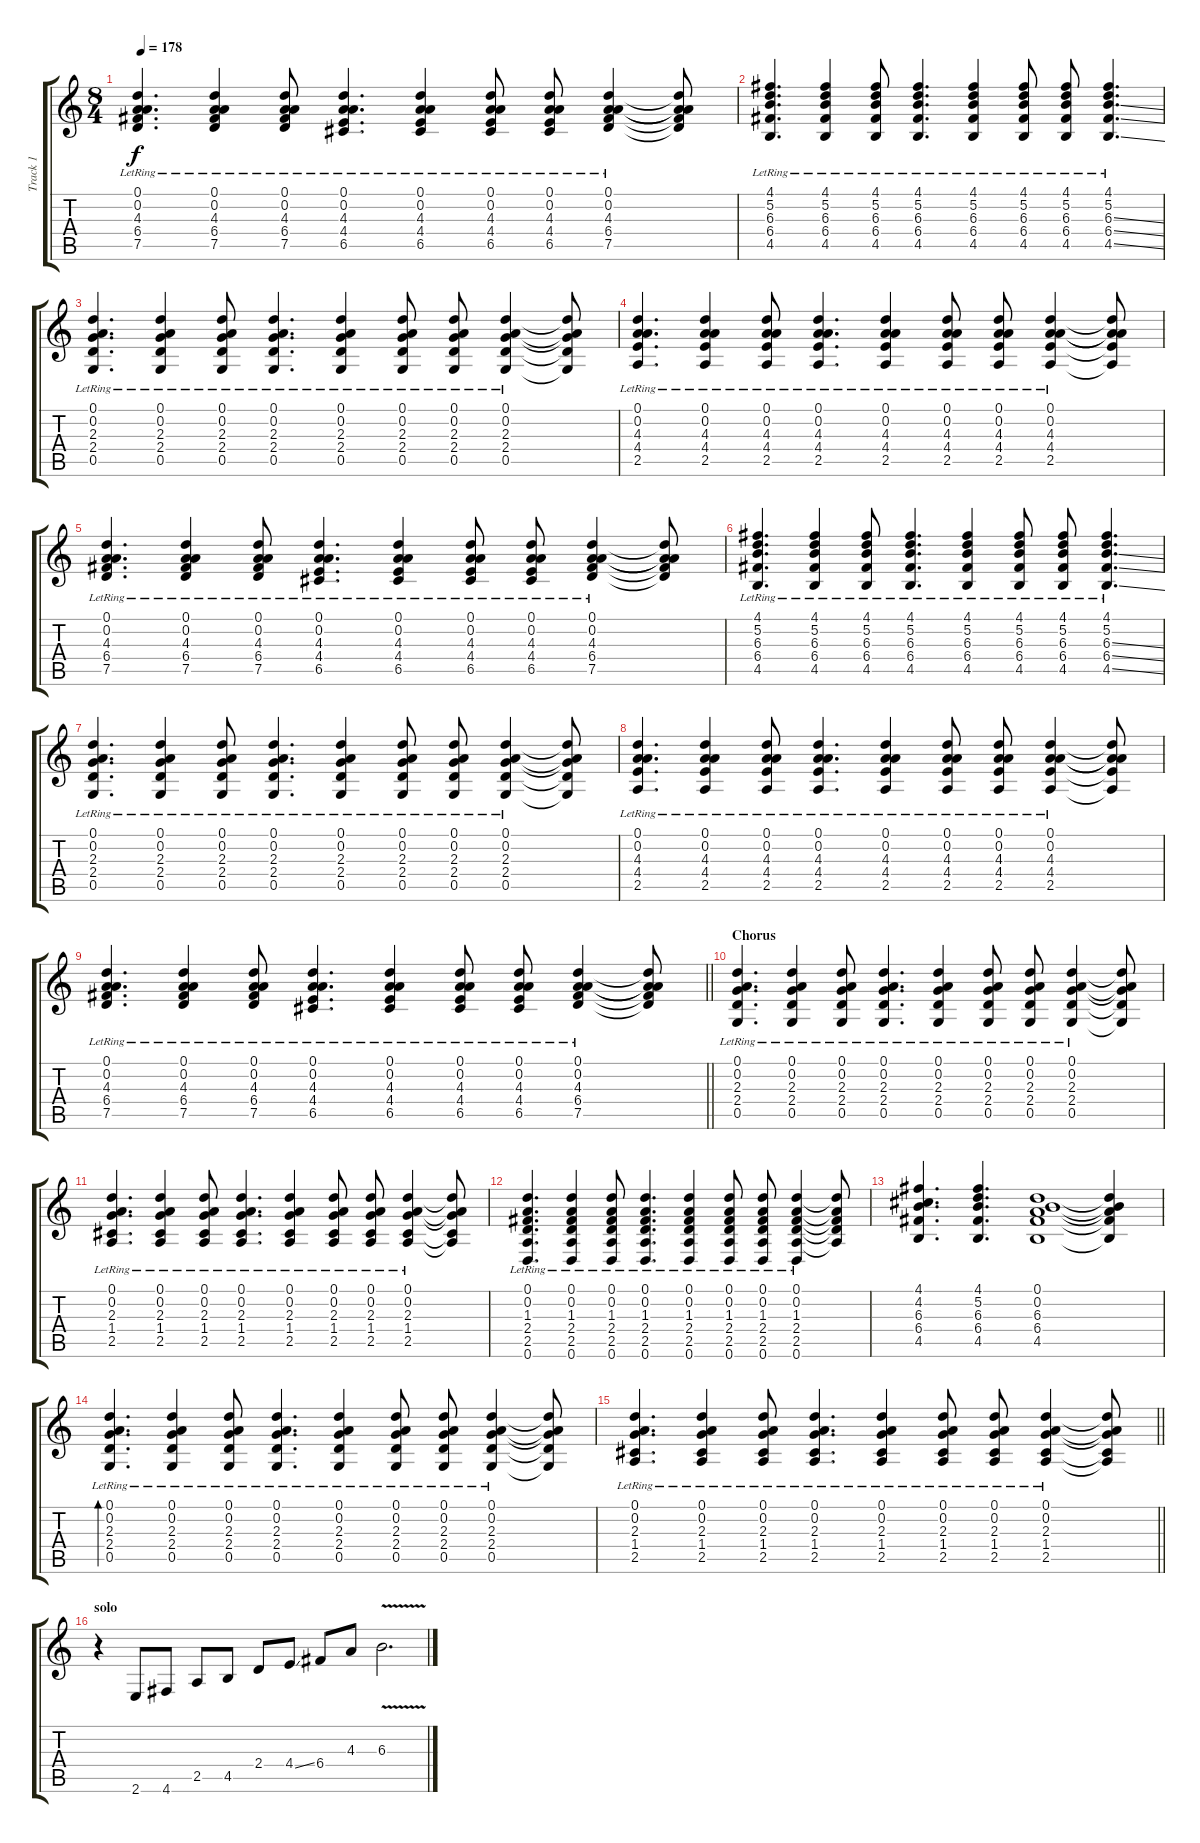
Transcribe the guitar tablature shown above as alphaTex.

\track ("Track 1" "Track 1") {instrument acousticguitarsteel}
\staff {score tabs}
\tuning (D4 A3 F3 C3 G2 D2) {hide}
\ts (8 4)
\tempo 178
\clef g2
\ks c
(0.1{lr} 0.2 4.3{lr} 6.4{lr} 7.5{lr}).4{d dy f} (0.1{lr} 0.2{lr} 4.3{lr} 6.4{lr} 7.5{lr}).4 (0.1{lr} 0.2{lr} 4.3{lr} 6.4{lr} 7.5{lr}).8 (0.1 0.2 4.3{lr} 4.4{lr} 6.5{lr}).4{d} (0.1 0.2 4.3{lr} 4.4{lr} 6.5{lr}).4 (0.1 0.2 4.3{lr} 4.4{lr} 6.5{lr}).8 (0.1 0.2 4.3{lr} 4.4{lr} 6.5{lr}).8 (0.1 0.2 4.3{lr} 6.4{lr} 7.5{lr}).4 (0.1{t} 0.2{t} 4.3{t} 6.4{t} 7.5{t}).8 |
(4.1{lr} 5.2{lr} 6.3{lr} 6.4{lr} 4.5{lr}).4{d} (4.1{lr} 5.2{lr} 6.3{lr} 6.4{lr} 4.5{lr}).4 (4.1{lr} 5.2{lr} 6.3{lr} 6.4{lr} 4.5{lr}).8 (4.1{lr} 5.2{lr} 6.3{lr} 6.4{lr} 4.5{lr}).4{d} (4.1{lr} 5.2{lr} 6.3{lr} 6.4{lr} 4.5{lr}).4 (4.1{lr} 5.2{lr} 6.3{lr} 6.4{lr} 4.5{lr}).8 (4.1{lr} 5.2{lr} 6.3{lr} 6.4{lr} 4.5{lr}).8 (4.1 5.2 6.3{ss lr} 6.4{ss lr} 4.5{ss lr}).4{d} |
(0.1{lr} 0.2{lr} 2.3{lr} 2.4{lr} 0.5{lr}).4{d} (0.1{lr} 0.2{lr} 2.3{lr} 2.4{lr} 0.5{lr}).4 (0.1{lr} 0.2{lr} 2.3{lr} 2.4{lr} 0.5{lr}).8 (0.1{lr} 0.2{lr} 2.3{lr} 2.4{lr} 0.5{lr}).4{d} (0.1{lr} 0.2{lr} 2.3{lr} 2.4{lr} 0.5{lr}).4 (0.1{lr} 0.2{lr} 2.3{lr} 2.4{lr} 0.5{lr}).8 (0.1{lr} 0.2{lr} 2.3{lr} 2.4{lr} 0.5{lr}).8 (0.1 0.2 2.3{lr} 2.4{lr} 0.5{lr}).4 (0.1{t} 0.2{t} 2.3{t} 2.4{t} 0.5{t}).8 |
(0.1{lr} 0.2 4.3{lr} 4.4{lr} 2.5{lr}).4{d} (0.1{lr} 0.2{lr} 4.3{lr} 4.4{lr} 2.5{lr}).4 (0.1{lr} 0.2{lr} 4.3{lr} 4.4{lr} 2.5{lr}).8 (0.1{lr} 0.2{lr} 4.3{lr} 4.4{lr} 2.5{lr}).4{d} (0.1{lr} 0.2{lr} 4.3{lr} 4.4{lr} 2.5{lr}).4 (0.1{lr} 0.2{lr} 4.3{lr} 4.4{lr} 2.5{lr}).8 (0.1{lr} 0.2{lr} 4.3{lr} 4.4{lr} 2.5{lr}).8 (0.1 0.2 4.3{lr} 4.4{lr} 2.5{lr}).4 (0.1{t} 0.2{t} 4.3{t} 4.4{t} 2.5{t}).8 |
(0.1{lr} 0.2 4.3{lr} 6.4{lr} 7.5{lr}).4{d} (0.1{lr} 0.2{lr} 4.3{lr} 6.4{lr} 7.5{lr}).4 (0.1{lr} 0.2{lr} 4.3{lr} 6.4{lr} 7.5{lr}).8 (0.1 0.2 4.3{lr} 4.4{lr} 6.5{lr}).4{d} (0.1 0.2 4.3{lr} 4.4{lr} 6.5{lr}).4 (0.1 0.2 4.3{lr} 4.4{lr} 6.5{lr}).8 (0.1 0.2 4.3{lr} 4.4{lr} 6.5{lr}).8 (0.1 0.2 4.3{lr} 6.4{lr} 7.5{lr}).4 (0.1{t} 0.2{t} 4.3{t} 6.4{t} 7.5{t}).8 |
(4.1{lr} 5.2{lr} 6.3{lr} 6.4{lr} 4.5{lr}).4{d} (4.1{lr} 5.2{lr} 6.3{lr} 6.4{lr} 4.5{lr}).4 (4.1{lr} 5.2{lr} 6.3{lr} 6.4{lr} 4.5{lr}).8 (4.1{lr} 5.2{lr} 6.3{lr} 6.4{lr} 4.5{lr}).4{d} (4.1{lr} 5.2{lr} 6.3{lr} 6.4{lr} 4.5{lr}).4 (4.1{lr} 5.2{lr} 6.3{lr} 6.4{lr} 4.5{lr}).8 (4.1{lr} 5.2{lr} 6.3{lr} 6.4{lr} 4.5{lr}).8 (4.1 5.2 6.3{ss lr} 6.4{ss lr} 4.5{ss lr}).4{d} |
(0.1{lr} 0.2{lr} 2.3{lr} 2.4{lr} 0.5{lr}).4{d} (0.1{lr} 0.2{lr} 2.3{lr} 2.4{lr} 0.5{lr}).4 (0.1{lr} 0.2{lr} 2.3{lr} 2.4{lr} 0.5{lr}).8 (0.1{lr} 0.2{lr} 2.3{lr} 2.4{lr} 0.5{lr}).4{d} (0.1{lr} 0.2{lr} 2.3{lr} 2.4{lr} 0.5{lr}).4 (0.1{lr} 0.2{lr} 2.3{lr} 2.4{lr} 0.5{lr}).8 (0.1{lr} 0.2{lr} 2.3{lr} 2.4{lr} 0.5{lr}).8 (0.1 0.2 2.3{lr} 2.4{lr} 0.5{lr}).4 (0.1{t} 0.2{t} 2.3{t} 2.4{t} 0.5{t}).8 |
(0.1{lr} 0.2 4.3{lr} 4.4{lr} 2.5{lr}).4{d} (0.1{lr} 0.2{lr} 4.3{lr} 4.4{lr} 2.5{lr}).4 (0.1{lr} 0.2{lr} 4.3{lr} 4.4{lr} 2.5{lr}).8 (0.1{lr} 0.2{lr} 4.3{lr} 4.4{lr} 2.5{lr}).4{d} (0.1{lr} 0.2{lr} 4.3{lr} 4.4{lr} 2.5{lr}).4 (0.1{lr} 0.2{lr} 4.3{lr} 4.4{lr} 2.5{lr}).8 (0.1{lr} 0.2{lr} 4.3{lr} 4.4{lr} 2.5{lr}).8 (0.1 0.2 4.3{lr} 4.4{lr} 2.5{lr}).4 (0.1{t} 0.2{t} 4.3{t} 4.4{t} 2.5{t}).8 |
\barLineRight lightlight
(0.1{lr} 0.2 4.3{lr} 6.4{lr} 7.5{lr}).4{d} (0.1{lr} 0.2{lr} 4.3{lr} 6.4{lr} 7.5{lr}).4 (0.1{lr} 0.2{lr} 4.3{lr} 6.4{lr} 7.5{lr}).8 (0.1 0.2 4.3{lr} 4.4{lr} 6.5{lr}).4{d} (0.1 0.2 4.3{lr} 4.4{lr} 6.5{lr}).4 (0.1 0.2 4.3{lr} 4.4{lr} 6.5{lr}).8 (0.1 0.2 4.3{lr} 4.4{lr} 6.5{lr}).8 (0.1 0.2 4.3{lr} 6.4{lr} 7.5{lr}).4 (0.1{t} 0.2{t} 4.3{t} 6.4{t} 7.5{t}).8 |
\section ("" "Chorus")
(0.1{lr} 0.2{lr} 2.3{lr} 2.4{lr} 0.5{lr}).4{d} (0.1{lr} 0.2{lr} 2.3{lr} 2.4{lr} 0.5{lr}).4 (0.1{lr} 0.2{lr} 2.3{lr} 2.4{lr} 0.5{lr}).8 (0.1{lr} 0.2{lr} 2.3{lr} 2.4{lr} 0.5{lr}).4{d} (0.1{lr} 0.2{lr} 2.3{lr} 2.4{lr} 0.5{lr}).4 (0.1{lr} 0.2{lr} 2.3{lr} 2.4{lr} 0.5{lr}).8 (0.1{lr} 0.2{lr} 2.3{lr} 2.4{lr} 0.5{lr}).8 (0.1 0.2 2.3{lr} 2.4{lr} 0.5{lr}).4 (0.1{t} 0.2{t} 2.3{t} 2.4{t} 0.5{t}).8 |
(0.1{lr} 0.2 2.3{lr} 1.4{lr} 2.5{lr}).4{d} (0.1{lr} 0.2{lr} 2.3{lr} 1.4{lr} 2.5{lr}).4 (0.1{lr} 0.2{lr} 2.3{lr} 1.4{lr} 2.5{lr}).8 (0.1{lr} 0.2{lr} 2.3{lr} 1.4{lr} 2.5{lr}).4{d} (0.1{lr} 0.2{lr} 2.3{lr} 1.4{lr} 2.5{lr}).4 (0.1{lr} 0.2{lr} 2.3{lr} 1.4{lr} 2.5{lr}).8 (0.1{lr} 0.2{lr} 2.3{lr} 1.4{lr} 2.5{lr}).8 (0.1 0.2 2.3{lr} 1.4{lr} 2.5{lr}).4 (0.1{t} 0.2{t} 2.3{t} 1.4{t} 2.5{t}).8 |
(0.1{lr} 0.2 1.3{lr} 2.4{lr} 2.5{lr} 0.6).4{d} (0.1{lr} 0.2{lr} 1.3{lr} 2.4{lr} 2.5{lr} 0.6).4 (0.1{lr} 0.2{lr} 1.3{lr} 2.4{lr} 2.5{lr} 0.6).8 (0.1{lr} 0.2{lr} 1.3{lr} 2.4{lr} 2.5{lr} 0.6).4{d} (0.1{lr} 0.2{lr} 1.3{lr} 2.4{lr} 2.5{lr} 0.6).4 (0.1{lr} 0.2{lr} 1.3{lr} 2.4{lr} 2.5{lr} 0.6).8 (0.1{lr} 0.2{lr} 1.3{lr} 2.4{lr} 2.5{lr} 0.6).8 (0.1 0.2 1.3{lr} 2.4{lr} 2.5{lr} 0.6).4 (0.1{t} 0.2{t} 1.3{t} 2.4{t} 2.5{t}).8 |
(4.1 4.2 6.3 6.4 4.5).4{d} (4.1 5.2 6.3 6.4 4.5).4{d} (0.1 0.2 6.3 6.4 4.5).1 (0.1{t} 0.2{t} 6.3{t} 6.4{t} 4.5{t}).4 |
(0.1{lr} 0.2{lr} 2.3{lr} 2.4{lr} 0.5{lr}).4{d bd 240} (0.1{lr} 0.2{lr} 2.3{lr} 2.4{lr} 0.5{lr}).4 (0.1{lr} 0.2{lr} 2.3{lr} 2.4{lr} 0.5{lr}).8 (0.1{lr} 0.2{lr} 2.3{lr} 2.4{lr} 0.5{lr}).4{d} (0.1{lr} 0.2{lr} 2.3{lr} 2.4{lr} 0.5{lr}).4 (0.1{lr} 0.2{lr} 2.3{lr} 2.4{lr} 0.5{lr}).8 (0.1{lr} 0.2{lr} 2.3{lr} 2.4{lr} 0.5{lr}).8 (0.1 0.2 2.3{lr} 2.4{lr} 0.5{lr}).4 (0.1{t} 0.2{t} 2.3{t} 2.4{t} 0.5{t}).8 |
\barLineRight lightlight
(0.1{lr} 0.2 2.3{lr} 1.4{lr} 2.5{lr}).4{d} (0.1{lr} 0.2{lr} 2.3{lr} 1.4{lr} 2.5{lr}).4 (0.1{lr} 0.2{lr} 2.3{lr} 1.4{lr} 2.5{lr}).8 (0.1{lr} 0.2{lr} 2.3{lr} 1.4{lr} 2.5{lr}).4{d} (0.1{lr} 0.2{lr} 2.3{lr} 1.4{lr} 2.5{lr}).4 (0.1{lr} 0.2{lr} 2.3{lr} 1.4{lr} 2.5{lr}).8 (0.1{lr} 0.2{lr} 2.3{lr} 1.4{lr} 2.5{lr}).8 (0.1 0.2 2.3{lr} 1.4{lr} 2.5{lr}).4 (0.1{t} 0.2{t} 2.3{t} 1.4{t} 2.5{t}).8 |
\section ("" "solo")
r.4 2.6.8 4.6.8 2.5.8 4.5.8 2.4.8 4.4{ss}.8 6.4.8 4.3.8 6.3{v}.2{d}
